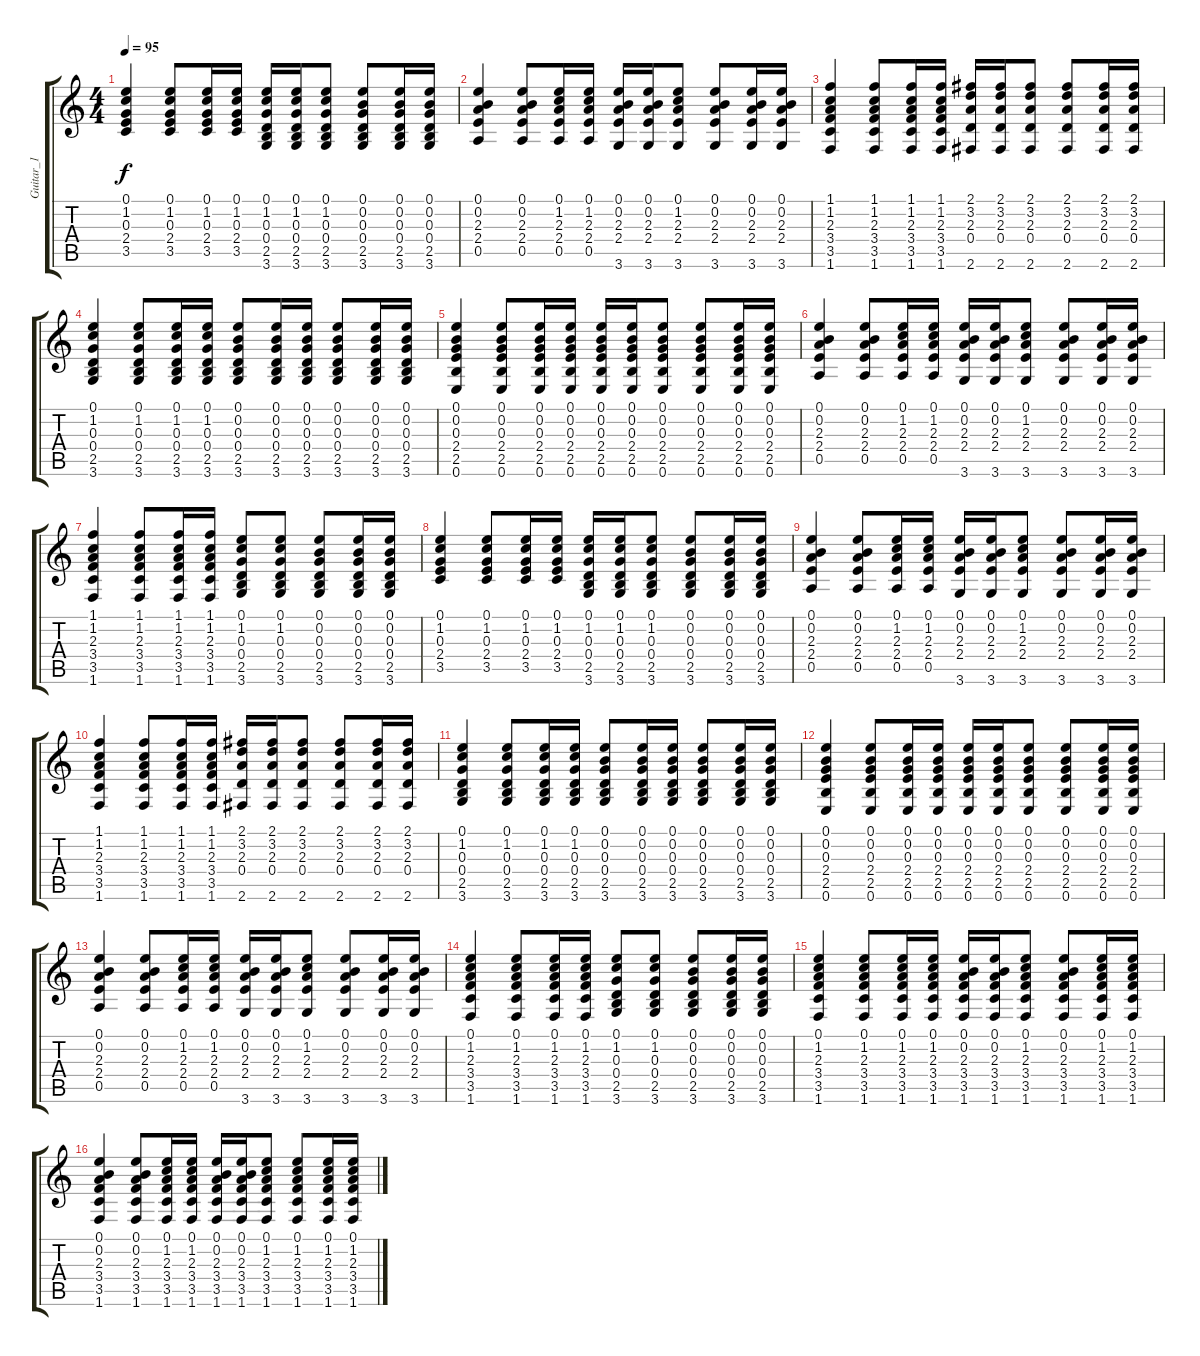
\track ("Guitar_1" "Guitar_1") {instrument acousticguitarsteel}
\staff {score tabs}
\tuning (E4 B3 G3 D3 A2 E2) {hide}
\ts (4 4)
\tempo 95
\clef g2
\ks c
(0.1 1.2 0.3 2.4 3.5).4{dy f instrument acousticguitarsteel} (0.1 1.2 0.3 2.4 3.5).8 (0.1 1.2 0.3 2.4 3.5).16 (0.1 1.2 0.3 2.4 3.5).16 (0.1 1.2 0.3 0.4 2.5 3.6).16 (0.1 1.2 0.3 0.4 2.5 3.6).16 (0.1 1.2 0.3 0.4 2.5 3.6).8 (0.1 0.2 0.3 0.4 2.5 3.6).8 (0.1 0.2 0.3 0.4 2.5 3.6).16 (0.1 0.2 0.3 0.4 2.5 3.6).16 |
(0.1 0.2 2.3 2.4 0.5).4 (0.1 0.2 2.3 2.4 0.5).8 (0.1 1.2 2.3 2.4 0.5).16 (0.1 1.2 2.3 2.4 0.5).16 (0.1 0.2 2.3 2.4 3.6).16 (0.1 0.2 2.3 2.4 3.6).16 (0.1 1.2 2.3 2.4 3.6).8 (0.1 0.2 2.3 2.4 3.6).8 (0.1 0.2 2.3 2.4 3.6).16 (0.1 0.2 2.3 2.4 3.6).16 |
(1.1 1.2 2.3 3.4 3.5 1.6).4 (1.1 1.2 2.3 3.4 3.5 1.6).8 (1.1 1.2 2.3 3.4 3.5 1.6).16 (1.1 1.2 2.3 3.4 3.5 1.6).16 (2.1 3.2 2.3 0.4 2.6).16 (2.1 3.2 2.3 0.4 2.6).16 (2.1 3.2 2.3 0.4 2.6).8 (2.1 3.2 2.3 0.4 2.6).8 (2.1 3.2 2.3 0.4 2.6).16 (2.1 3.2 2.3 0.4 2.6).16 |
(0.1 1.2 0.3 0.4 2.5 3.6).4 (0.1 1.2 0.3 0.4 2.5 3.6).8 (0.1 1.2 0.3 0.4 2.5 3.6).16 (0.1 1.2 0.3 0.4 2.5 3.6).16 (0.1 0.2 0.3 0.4 2.5 3.6).8 (0.1 0.2 0.3 0.4 2.5 3.6).16 (0.1 0.2 0.3 0.4 2.5 3.6).16 (0.1 0.2 0.3 0.4 2.5 3.6).8 (0.1 0.2 0.3 0.4 2.5 3.6).16 (0.1 0.2 0.3 0.4 2.5 3.6).16 |
(0.1 0.2 0.3 2.4 2.5 0.6).4 (0.1 0.2 0.3 2.4 2.5 0.6).8 (0.1 0.2 0.3 2.4 2.5 0.6).16 (0.1 0.2 0.3 2.4 2.5 0.6).16 (0.1 0.2 0.3 2.4 2.5 0.6).16 (0.1 0.2 0.3 2.4 2.5 0.6).16 (0.1 0.2 0.3 2.4 2.5 0.6).8 (0.1 0.2 0.3 2.4 2.5 0.6).8 (0.1 0.2 0.3 2.4 2.5 0.6).16 (0.1 0.2 0.3 2.4 2.5 0.6).16 |
(0.1 0.2 2.3 2.4 0.5).4 (0.1 0.2 2.3 2.4 0.5).8 (0.1 1.2 2.3 2.4 0.5).16 (0.1 1.2 2.3 2.4 0.5).16 (0.1 0.2 2.3 2.4 3.6).16 (0.1 0.2 2.3 2.4 3.6).16 (0.1 1.2 2.3 2.4 3.6).8 (0.1 0.2 2.3 2.4 3.6).8 (0.1 0.2 2.3 2.4 3.6).16 (0.1 0.2 2.3 2.4 3.6).16 |
(1.1 1.2 2.3 3.4 3.5 1.6).4 (1.1 1.2 2.3 3.4 3.5 1.6).8 (1.1 1.2 2.3 3.4 3.5 1.6).16 (1.1 1.2 2.3 3.4 3.5 1.6).16 (0.1 1.2 0.3 0.4 2.5 3.6).8 (0.1 1.2 0.3 0.4 2.5 3.6).8 (0.1 0.2 0.3 0.4 2.5 3.6).8 (0.1 0.2 0.3 0.4 2.5 3.6).16 (0.1 0.2 0.3 0.4 2.5 3.6).16 |
(0.1 1.2 0.3 2.4 3.5).4 (0.1 1.2 0.3 2.4 3.5).8 (0.1 1.2 0.3 2.4 3.5).16 (0.1 1.2 0.3 2.4 3.5).16 (0.1 1.2 0.3 0.4 2.5 3.6).16 (0.1 1.2 0.3 0.4 2.5 3.6).16 (0.1 1.2 0.3 0.4 2.5 3.6).8 (0.1 0.2 0.3 0.4 2.5 3.6).8 (0.1 0.2 0.3 0.4 2.5 3.6).16 (0.1 0.2 0.3 0.4 2.5 3.6).16 |
(0.1 0.2 2.3 2.4 0.5).4 (0.1 0.2 2.3 2.4 0.5).8 (0.1 1.2 2.3 2.4 0.5).16 (0.1 1.2 2.3 2.4 0.5).16 (0.1 0.2 2.3 2.4 3.6).16 (0.1 0.2 2.3 2.4 3.6).16 (0.1 1.2 2.3 2.4 3.6).8 (0.1 0.2 2.3 2.4 3.6).8 (0.1 0.2 2.3 2.4 3.6).16 (0.1 0.2 2.3 2.4 3.6).16 |
(1.1 1.2 2.3 3.4 3.5 1.6).4 (1.1 1.2 2.3 3.4 3.5 1.6).8 (1.1 1.2 2.3 3.4 3.5 1.6).16 (1.1 1.2 2.3 3.4 3.5 1.6).16 (2.1 3.2 2.3 0.4 2.6).16 (2.1 3.2 2.3 0.4 2.6).16 (2.1 3.2 2.3 0.4 2.6).8 (2.1 3.2 2.3 0.4 2.6).8 (2.1 3.2 2.3 0.4 2.6).16 (2.1 3.2 2.3 0.4 2.6).16 |
(0.1 1.2 0.3 0.4 2.5 3.6).4 (0.1 1.2 0.3 0.4 2.5 3.6).8 (0.1 1.2 0.3 0.4 2.5 3.6).16 (0.1 1.2 0.3 0.4 2.5 3.6).16 (0.1 0.2 0.3 0.4 2.5 3.6).8 (0.1 0.2 0.3 0.4 2.5 3.6).16 (0.1 0.2 0.3 0.4 2.5 3.6).16 (0.1 0.2 0.3 0.4 2.5 3.6).8 (0.1 0.2 0.3 0.4 2.5 3.6).16 (0.1 0.2 0.3 0.4 2.5 3.6).16 |
(0.1 0.2 0.3 2.4 2.5 0.6).4 (0.1 0.2 0.3 2.4 2.5 0.6).8 (0.1 0.2 0.3 2.4 2.5 0.6).16 (0.1 0.2 0.3 2.4 2.5 0.6).16 (0.1 0.2 0.3 2.4 2.5 0.6).16 (0.1 0.2 0.3 2.4 2.5 0.6).16 (0.1 0.2 0.3 2.4 2.5 0.6).8 (0.1 0.2 0.3 2.4 2.5 0.6).8 (0.1 0.2 0.3 2.4 2.5 0.6).16 (0.1 0.2 0.3 2.4 2.5 0.6).16 |
(0.1 0.2 2.3 2.4 0.5).4 (0.1 0.2 2.3 2.4 0.5).8 (0.1 1.2 2.3 2.4 0.5).16 (0.1 1.2 2.3 2.4 0.5).16 (0.1 0.2 2.3 2.4 3.6).16 (0.1 0.2 2.3 2.4 3.6).16 (0.1 1.2 2.3 2.4 3.6).8 (0.1 0.2 2.3 2.4 3.6).8 (0.1 0.2 2.3 2.4 3.6).16 (0.1 0.2 2.3 2.4 3.6).16 |
(0.1 1.2 2.3 3.4 3.5 1.6).4 (0.1 1.2 2.3 3.4 3.5 1.6).8 (0.1 1.2 2.3 3.4 3.5 1.6).16 (0.1 1.2 2.3 3.4 3.5 1.6).16 (0.1 1.2 0.3 0.4 2.5 3.6).8 (0.1 1.2 0.3 0.4 2.5 3.6).8 (0.1 0.2 0.3 0.4 2.5 3.6).8 (0.1 0.2 0.3 0.4 2.5 3.6).16 (0.1 0.2 0.3 0.4 2.5 3.6).16 |
(0.1 1.2 2.3 3.4 3.5 1.6).4 (0.1 1.2 2.3 3.4 3.5 1.6).8 (0.1 1.2 2.3 3.4 3.5 1.6).16 (0.1 1.2 2.3 3.4 3.5 1.6).16 (0.1 0.2 2.3 3.4 3.5 1.6).16 (0.1 0.2 2.3 3.4 3.5 1.6).16 (0.1 1.2 2.3 3.4 3.5 1.6).8 (0.1 0.2 2.3 3.4 3.5 1.6).8 (0.1 1.2 2.3 3.4 3.5 1.6).16 (0.1 1.2 2.3 3.4 3.5 1.6).16 |
(0.1 0.2 2.3 3.4 3.5 1.6).4 (0.1 0.2 2.3 3.4 3.5 1.6).8 (0.1 1.2 2.3 3.4 3.5 1.6).16 (0.1 1.2 2.3 3.4 3.5 1.6).16 (0.1 0.2 2.3 3.4 3.5 1.6).16 (0.1 0.2 2.3 3.4 3.5 1.6).16 (0.1 1.2 2.3 3.4 3.5 1.6).8 (0.1 1.2 2.3 3.4 3.5 1.6).8 (0.1 1.2 2.3 3.4 3.5 1.6).16 (0.1 1.2 2.3 3.4 3.5 1.6).16
